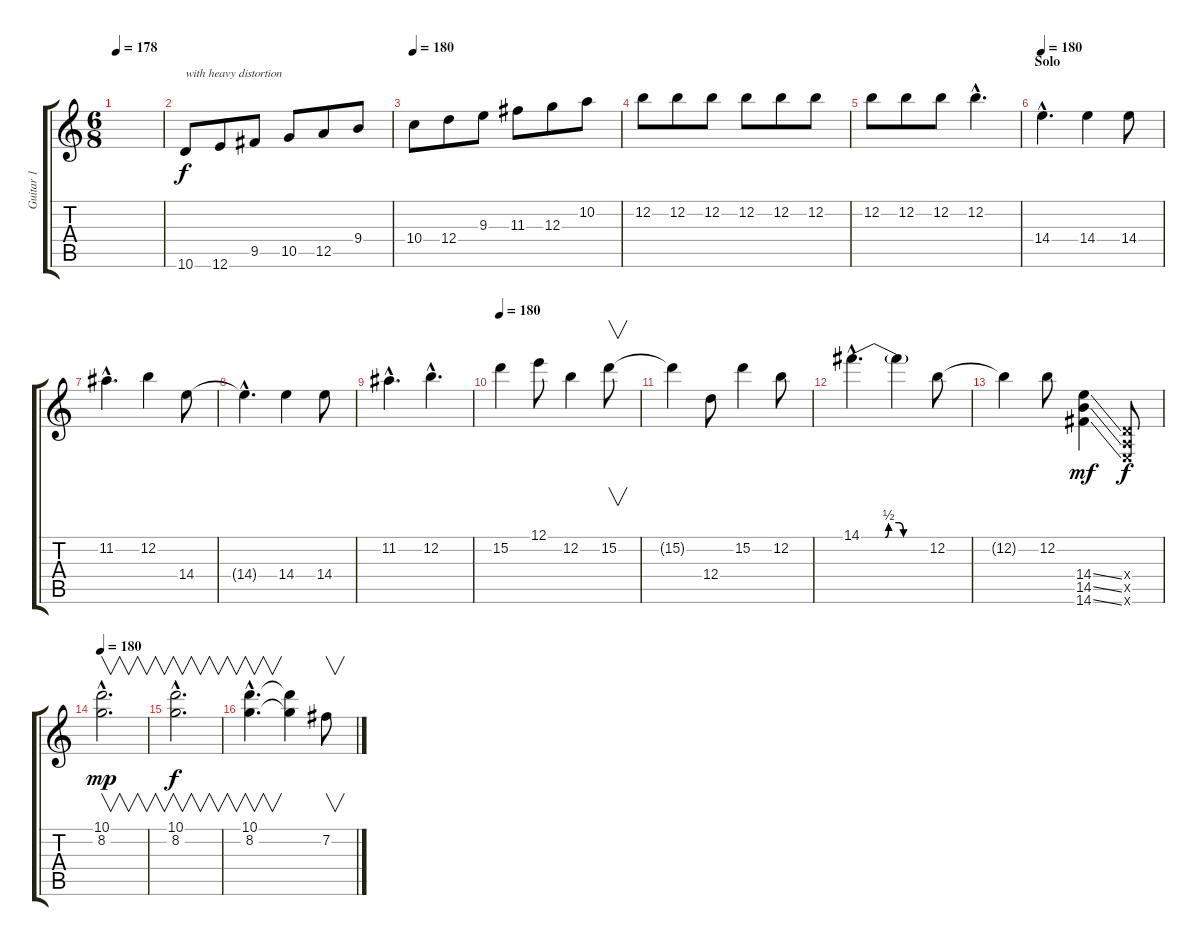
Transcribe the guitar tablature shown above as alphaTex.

\track ("Guitar 1" "Guitar 1") {instrument distortionguitar}
\staff {score tabs}
\tuning (E4 B3 G3 D3 A2 E2) {hide}
\ts (6 8)
\tempo 178
\clef g2
\ks c
|
10.6.8{txt "with heavy distortion" instrument overdrivenguitar} 12.6.8 9.5.8 10.5.8 12.5.8 9.4.8 |
\tempo 180
10.4.8 12.4.8 9.3.8 11.3.8 12.3.8 10.2.8 |
12.2.8 12.2.8 12.2.8 12.2.8 12.2.8 12.2.8 |
12.2.8 12.2.8 12.2.8 12.2{hac}.4{d} |
\section ("" "Solo")
\tempo 180
14.4{hac}.4{d volume 16 instrument overdrivenguitar} 14.4.4 14.4.8 |
11.2{hac}.4{d} 12.2.4 14.4.8 |
14.4{hac t}.4{d volume 16 instrument overdrivenguitar} 14.4.4 14.4.8 |
11.2{hac}.4{d} 12.2{hac}.4{d} |
\tempo 180
15.2.4{volume 16 instrument overdrivenguitar} 12.1.8 12.2.4 15.2.8{v} |
15.2{t}.4 12.4.8 15.2.4 12.2.8 |
14.1{be (custom 0 0 16 0 21 0 24 2 33 2 37 0 60 0) hac}.4{d} 14.1{t}.4 12.2.8 |
12.2{t}.4 12.2.8 (14.4{ss} 14.5{ss} 14.6{ss}).4{dy mf} (0.4{x} 0.5{x} 0.6{x}).8{dy f} |
\tempo 180
(10.1{hac} 8.2{hac}).2{v d dy mp volume 16 instrument overdrivenguitar} |
(10.1{hac} 8.2{hac}).2{v d dy f} |
(10.1{hac} 8.2{hac}).4{v d} (10.1{t} 8.2{t}).4 7.2.8{v}
